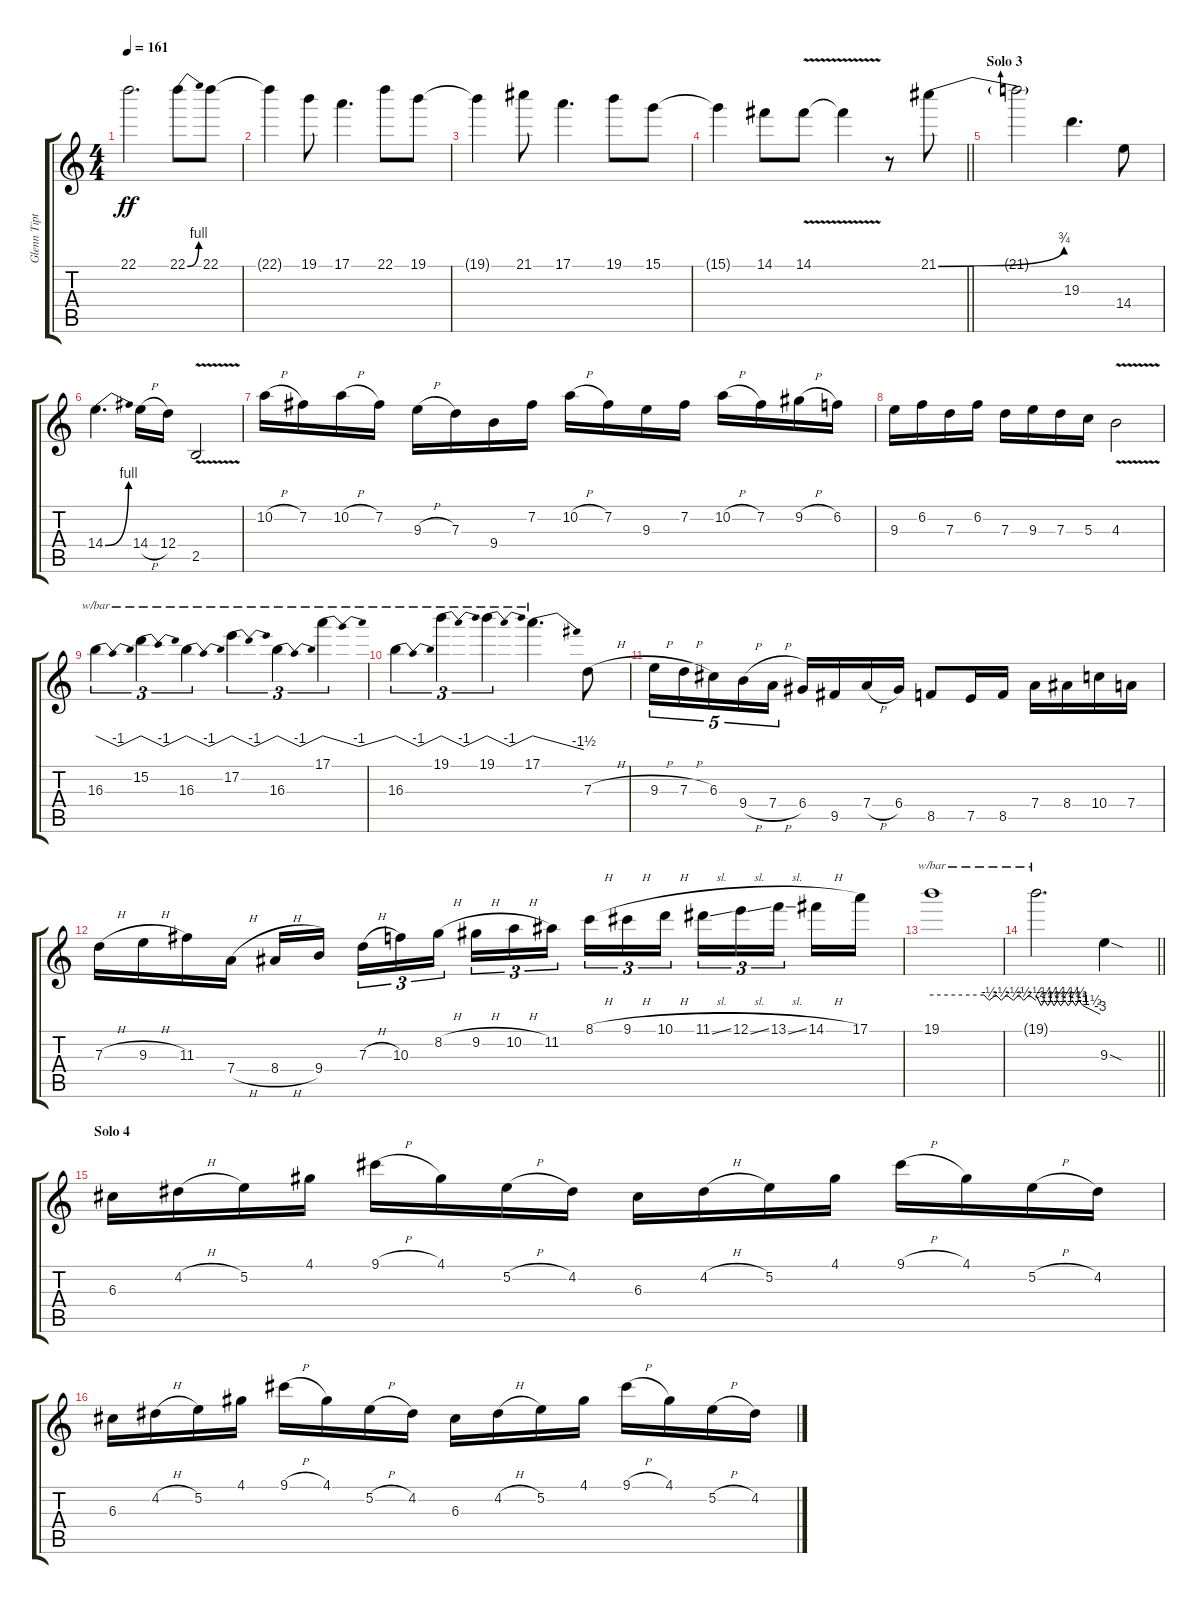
\track ("Glenn Tipton" "Glenn Tipt") {instrument distortionguitar}
\staff {score tabs}
\tuning (E4 B3 G3 D3 A2 E2) {hide}
\ts (4 4)
\tempo 161
\clef g2
\ks c
22.1{t}.2{d dy ff} 22.1{be (bend 0 0 60 4)}.8 22.1.8 |
22.1{t}.4 19.1.8 17.1.4{d} 22.1.8 19.1.8 |
19.1{t}.4 21.1.8 17.1.4{d} 19.1.8 15.1.8 |
\barLineRight lightlight
15.1{t}.4 14.1.8 14.1{v}.8 14.1{t}.4 r.8{volume 16 balance 8} 21.1{be (bend 0 0 60 3)}.8 |
\section ("" "Solo 3")
21.1{t}.2 19.3.4{d} 14.4.8 |
14.4{be (bend 0 0 60 4)}.4{d} 14.4{h}.16 12.4.16 2.5{v}.2 |
10.2{h}.16 7.2.16 10.2{h}.16 7.2.16 9.3{h}.16 7.3.16 9.4.16 7.2.16 10.2{h}.16 7.2.16 9.3.16 7.2.16 10.2{h}.16 7.2.16 9.2{h}.16 6.2.16 |
9.3.16 6.2.16 7.3.16 6.2.16 7.3.16 9.3.16 7.3.16 5.3.16 4.3{v}.2 |
16.3.4{tu (3 2) tbe (dip default 0 0 30 -4 60 0)} 15.2.4{tu (3 2) tbe (dip default 0 0 30 -4 60 0)} 16.3.4{tu (3 2) tbe (dip default 0 0 30 -4 60 0)} 17.2.4{tu (3 2) tbe (dip default 0 0 30 -4 60 0)} 16.3.4{tu (3 2) tbe (dip default 0 0 30 -4 60 0)} 17.1.4{tu (3 2) tbe (dip default 0 0 30 -4 60 0)} |
16.3.4{tu (3 2) tbe (dip default 0 0 30 -4 60 0)} 19.1.4{tu (3 2) tbe (dip default 0 0 30 -4 60 0)} 19.1.4{tu (3 2) tbe (dip default 0 0 30 -4 60 0)} 17.1.4{d tbe (dive default 0 0 60 -6)} 7.3{h}.8 |
9.3{h}.16{tu (5 4)} 7.3{h}.16{tu (5 4)} 6.3.16{tu (5 4)} 9.4{h}.16{tu (5 4)} 7.4{h}.16{tu (5 4)} 6.4.16 9.5.16 7.4{h}.16 6.4.16 8.5.8 7.5.16 8.5.16 7.4.16 8.4.16 10.4.16 7.4.16 |
7.3{h}.16 9.3{h}.16 11.3.16 7.4{h}.16 8.4{h}.16 9.4.16{beam splitsecondary} 7.3{h}.16{tu (3 2)} 10.3.16{tu (3 2)} 8.2{h}.16{tu (3 2)} 9.2{h}.16{tu (3 2)} 10.2{h}.16{tu (3 2)} 11.2.16{tu (3 2) beam splitsecondary} 8.1{h}.16{tu (3 2)} 9.1{h}.16{tu (3 2)} 10.1{h}.16{tu (3 2)} 11.1{sl}.16{tu (3 2)} 12.1{sl}.16{tu (3 2)} 13.1{sl}.16{tu (3 2) beam splitsecondary} 14.1{h}.16 17.1.16 |
19.1.1{tbe (custom default 0 0 30 0 33 -2 37 0 40 -2 43 0 47 -2 50 0 53 -2 56 0 60 -2)} |
\barLineRight lightlight
19.1{t}.2{d tbe (custom default 0 0 5 -4 8 -2 11 -4 14 -2 17 -4 20 -2 23 -4 27 -2 30 -4 34 -2 37 -4 40 -2 44 -4 50 -6 60 -12)} 9.3{sod}.4 |
\section ("" "Solo 4")
6.3.16{volume 14 balance 15} 4.2{h}.16 5.2.16 4.1.16 9.1{h}.16 4.1.16 5.2{h}.16 4.2.16 6.3.16 4.2{h}.16 5.2.16 4.1.16 9.1{h}.16 4.1.16 5.2{h}.16 4.2.16 |
6.3.16 4.2{h}.16 5.2.16 4.1.16 9.1{h}.16 4.1.16 5.2{h}.16 4.2.16 6.3.16 4.2{h}.16 5.2.16 4.1.16 9.1{h}.16 4.1.16 5.2{h}.16 4.2.16
